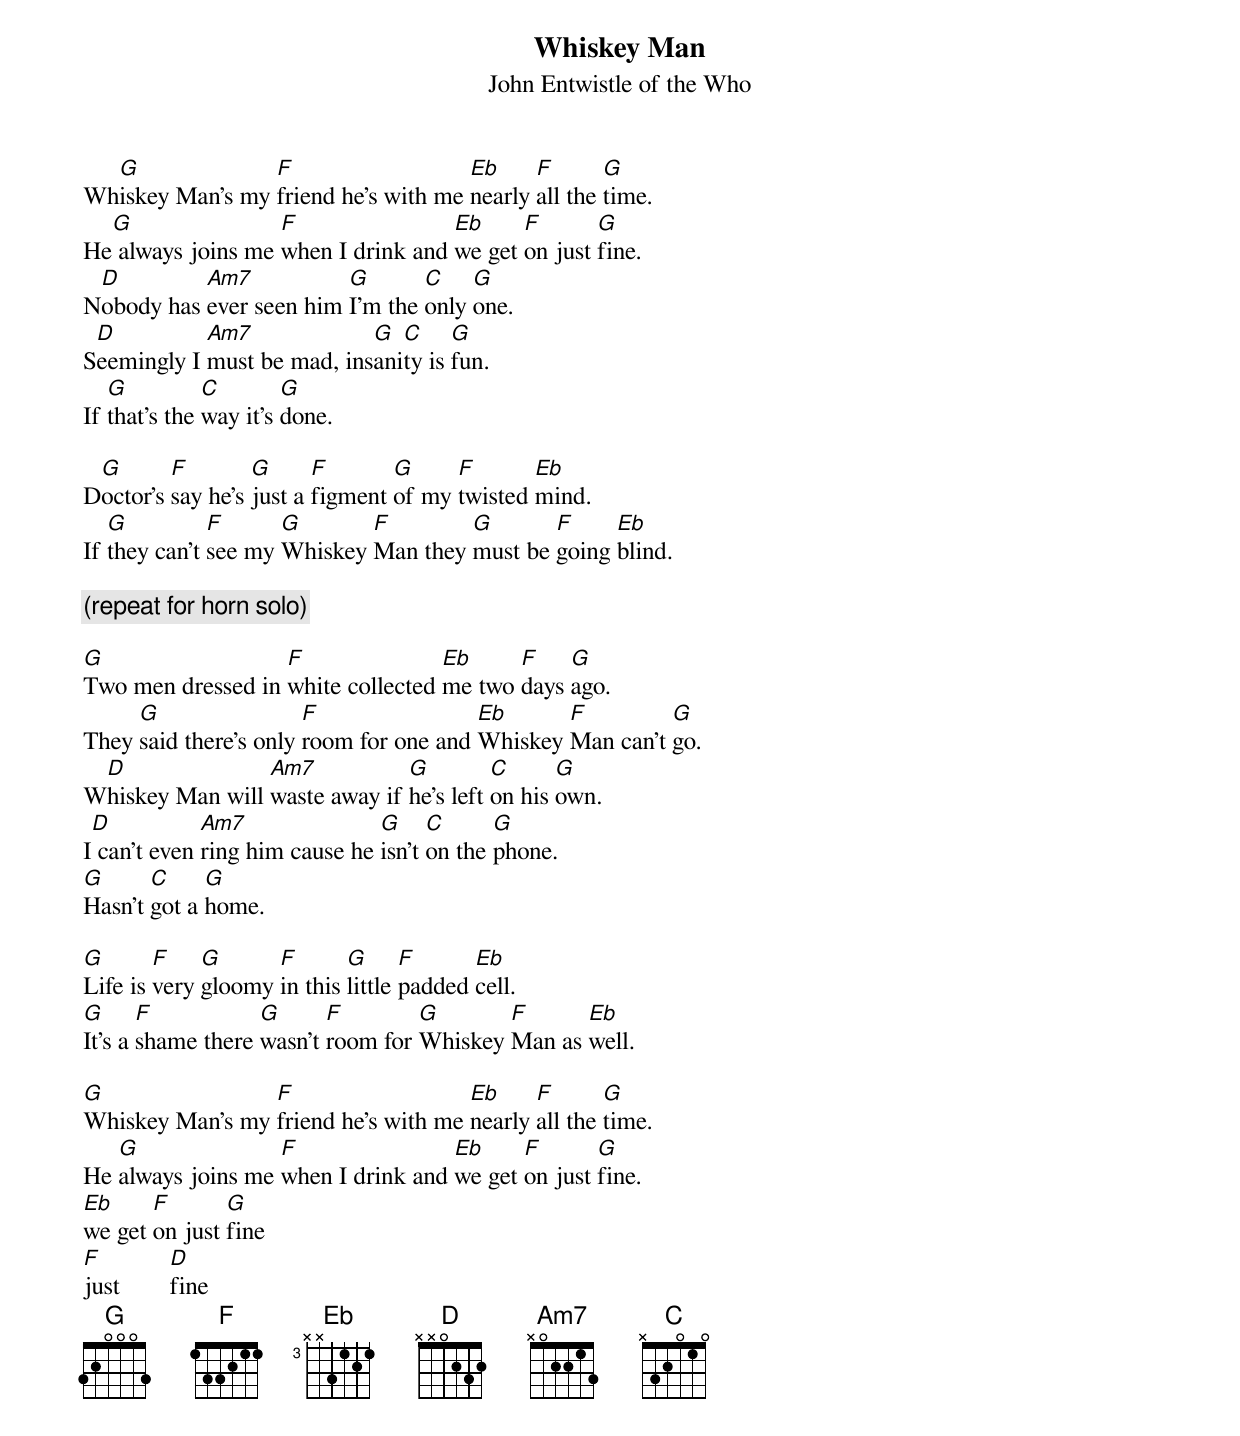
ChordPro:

{title: Whiskey Man}
{subtitle: John Entwistle of the Who}

Wh[G]iskey Man's my [F]friend he's with me [Eb]nearly [F]all the [G]time.
He[G] always joins me [F]when I drink and [Eb]we get [F]on just [G]fine.
N[D]obody has [Am7]ever seen him [G]I'm the [C]only [G]one.
S[D]eemingly I [Am7]must be mad, ins[G]ani[C]ty is [G]fun.
If [G]that's the [C]way it's [G]done.

D[G]octor's [F]say he's [G]just a [F]figment [G]of my [F]twisted [Eb]mind.
If [G]they can't [F]see my [G]Whiskey [F]Man they [G]must be [F]going [Eb]blind.

{c:(repeat for horn solo)}

[G]Two men dressed in [F]white collected [Eb]me two [F]days [G]ago.
They [G]said there's only [F]room for one and [Eb]Whiskey [F]Man can't [G]go.
W[D]hiskey Man will [Am7]waste away if [G]he's left [C]on his [G]own.
I[D] can't even [Am7]ring him cause he [G]isn't [C]on the [G]phone.
[G]Hasn't [C]got a [G]home.

[G]Life is [F]very [G]gloomy [F]in this [G]little [F]padded [Eb]cell.
[G]It's a [F]shame there [G]wasn't [F]room for [G]Whiskey [F]Man as [Eb]well.

[G]Whiskey Man's my [F]friend he's with me [Eb]nearly [F]all the [G]time.
He [G]always joins me [F]when I drink and [Eb]we get [F]on just [G]fine.
[Eb]we get [F]on just [G]fine
[F]just        [D]fine
